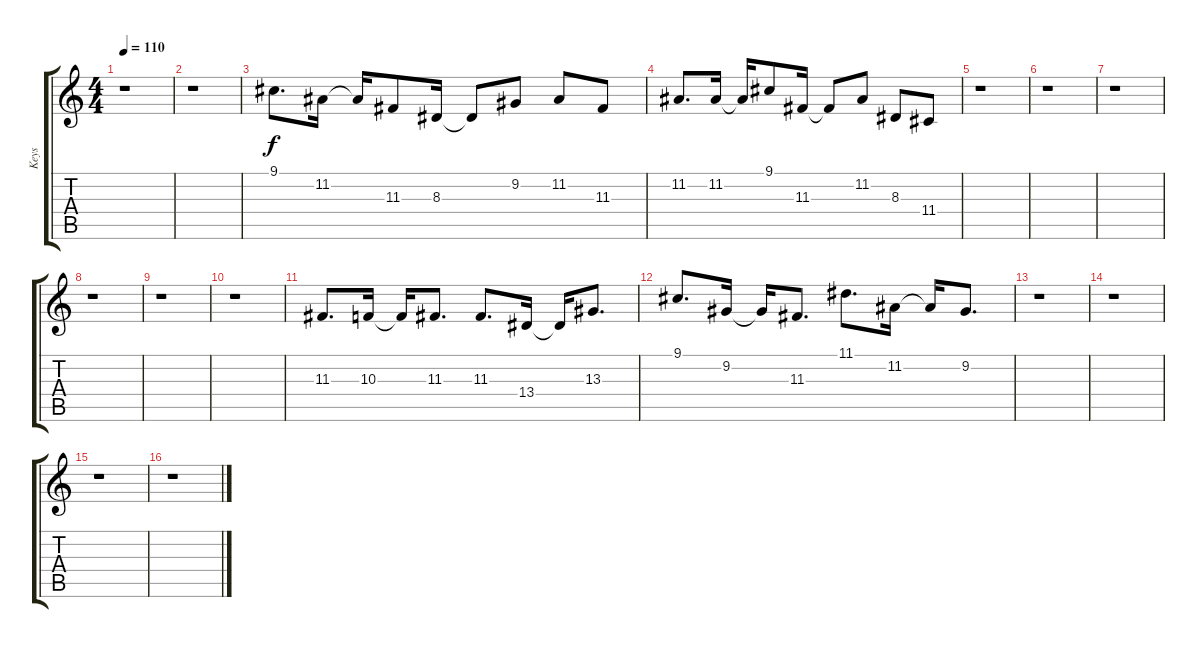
\track ("Keys" "Keys") {instrument kalimba}
\staff {score tabs}
\tuning (E4 B3 G3 D3 A2 E2) {hide}
\ts (4 4)
\tempo 110
\clef g2
\ks c
r.1{dy f instrument kalimba} |
r.1 |
9.1.8{d} 11.2.16 11.2{t}.16 11.3.8 8.3.16 8.3{t}.8 9.2.8 11.2.8 11.3.8 |
11.2.8{d} 11.2.16 11.2{t}.16 9.1.8 11.3.16 11.3{t}.8 11.2.8 8.3.8 11.4.8 |
r.1 |
r.1 |
r.1 |
r.1 |
r.1 |
r.1 |
11.3.8{d} 10.3.16 10.3{t}.16 11.3.8{d} 11.3.8{d} 13.4.16 13.4{t}.16 13.3.8{d} |
9.1.8{d} 9.2.16 9.2{t}.16 11.3.8{d} 11.1.8{d} 11.2.16 11.2{t}.16 9.2.8{d} |
r.1 |
r.1 |
r.1 |
r.1
